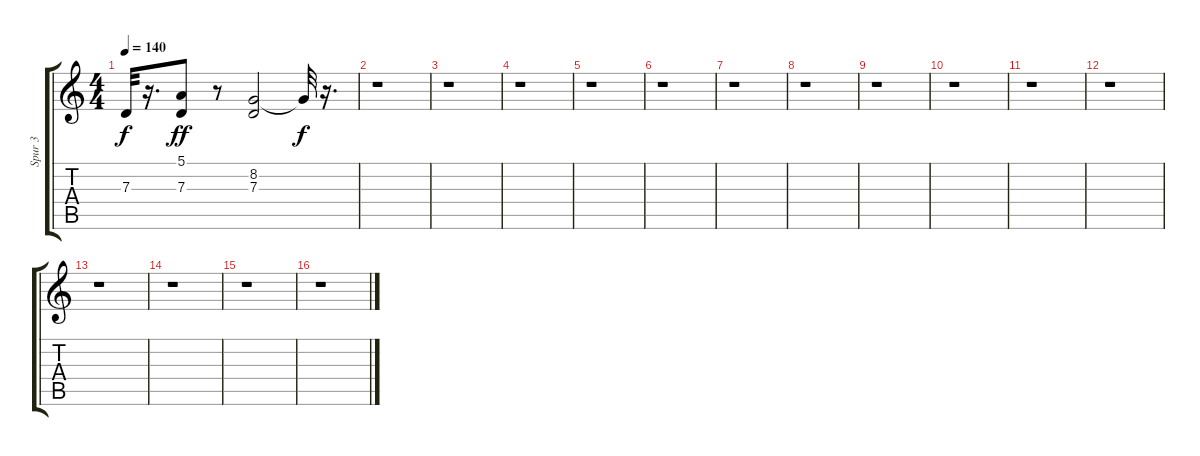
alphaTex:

\track ("Spur 3" "Spur 3") {instrument honkytonkpiano}
\staff {score tabs}
\tuning (E4 B3 G3 D3 A2 E2) {hide}
\ts (4 4)
\tempo 140
\clef g2
\ks c
7.3{t}.32{dy f} r.16{d} (5.1 7.3).8{dy ff} r.8 (8.2 7.3).2 8.2{t}.32{dy f} r.16{d} |
r.1 |
r.1 |
r.1 |
r.1 |
r.1 |
r.1 |
r.1 |
r.1 |
r.1 |
r.1 |
r.1 |
r.1 |
r.1 |
r.1 |
r.1
